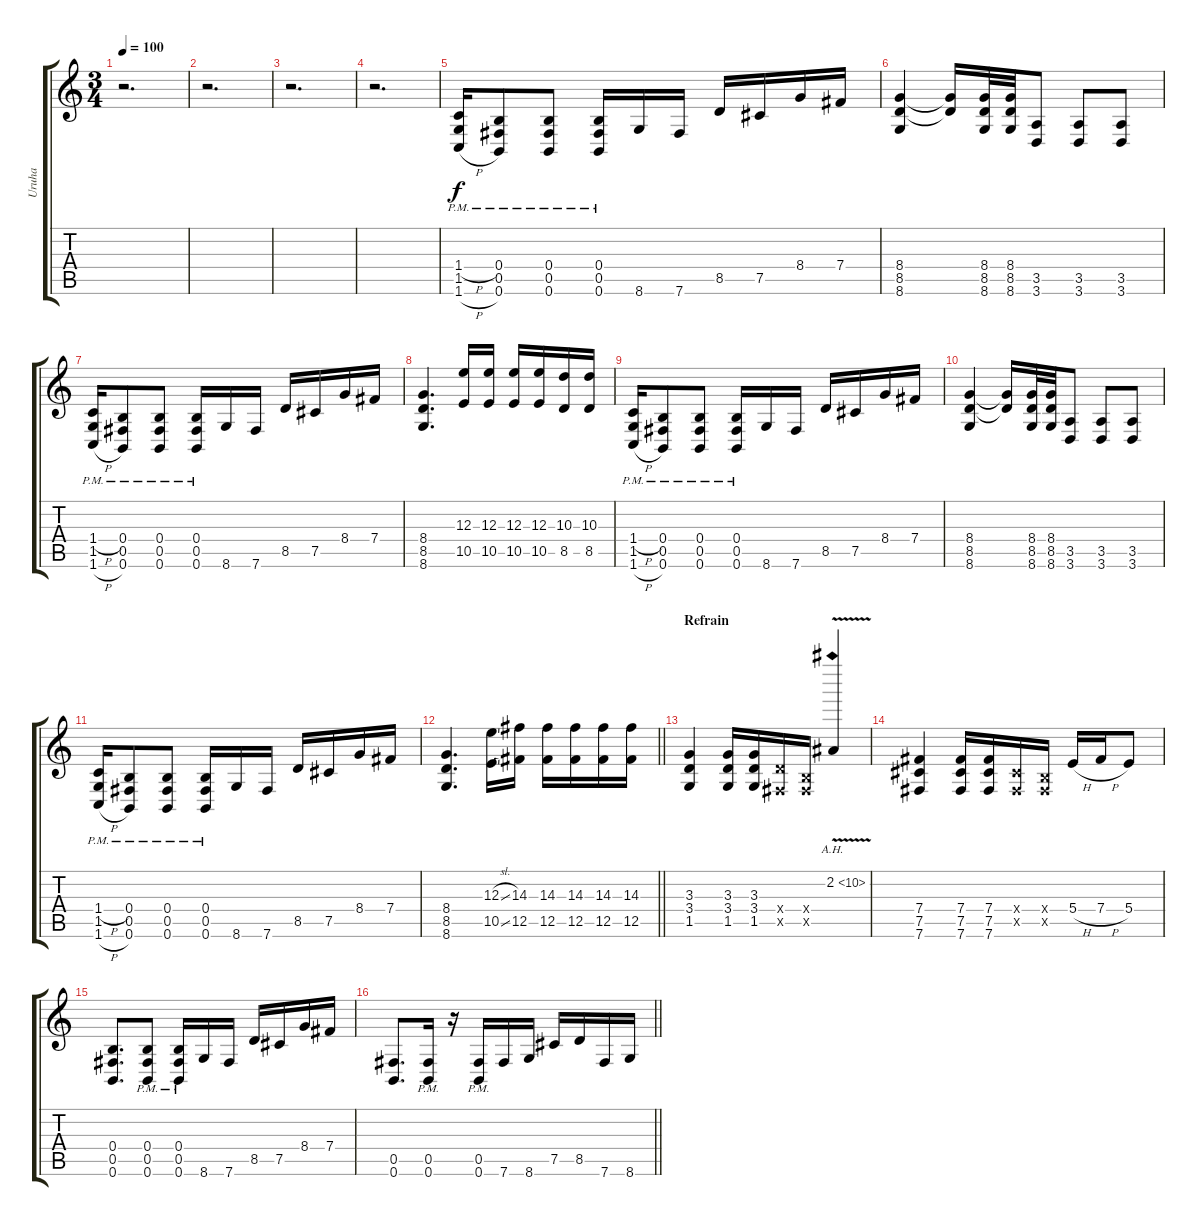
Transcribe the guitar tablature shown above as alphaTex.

\track ("Uruha" "Uruha") {instrument distortionguitar}
\staff {score tabs}
\tuning (Db4 Ab3 E3 B2 Gb2 B1) {hide}
\ts (3 4)
\tempo 100
\clef g2
\ks c
r.2{d dy f} |
r.2{d} |
r.2{d} |
r.2{d} |
(1.4{h pm} 1.5{pm} 1.6{h pm}).16 (0.4{pm} 0.5{pm} 0.6{pm}).8 (0.4{pm} 0.5{pm} 0.6{pm}).8 (0.4{pm} 0.5{pm} 0.6{pm}).16 8.6.16 7.6.16 8.5.16 7.5.16 8.4.16 7.4.16 |
(8.4 8.5 8.6).4 (8.4{t} 8.5{t}).16 (8.4 8.5 8.6).32 (8.4 8.5 8.6).32 (3.5 3.6).8 (3.5 3.6).8 (3.5 3.6).8 |
(1.4{h pm} 1.5{pm} 1.6{h pm}).16 (0.4{pm} 0.5{pm} 0.6{pm}).8 (0.4{pm} 0.5{pm} 0.6{pm}).8 (0.4{pm} 0.5{pm} 0.6{pm}).16 8.6.16 7.6.16 8.5.16 7.5.16 8.4.16 7.4.16 |
(8.4 8.5 8.6).4{d} (12.3 10.5).16 (12.3 10.5).16 (12.3 10.5).16 (12.3 10.5).16 (10.3 8.5).16 (10.3 8.5).16 |
(1.4{h pm} 1.5{pm} 1.6{h pm}).16 (0.4{pm} 0.5{pm} 0.6{pm}).8 (0.4{pm} 0.5{pm} 0.6{pm}).8 (0.4{pm} 0.5{pm} 0.6{pm}).16 8.6.16 7.6.16 8.5.16 7.5.16 8.4.16 7.4.16 |
(8.4 8.5 8.6).4 (8.4{t} 8.5{t}).16 (8.4 8.5 8.6).32 (8.4 8.5 8.6).32 (3.5 3.6).8 (3.5 3.6).8 (3.5 3.6).8 |
(1.4{h pm} 1.5{pm} 1.6{h pm}).16 (0.4{pm} 0.5{pm} 0.6{pm}).8 (0.4{pm} 0.5{pm} 0.6{pm}).8 (0.4{pm} 0.5{pm} 0.6{pm}).16 8.6.16 7.6.16 8.5.16 7.5.16 8.4.16 7.4.16 |
\barLineRight lightlight
(8.4 8.5 8.6).4{d} (12.3{sl} 10.5{sl}).16 (14.3 12.5).16 (14.3 12.5).16 (14.3 12.5).16 (14.3 12.5).16 (14.3 12.5).16 |
\section ("" "Refrain")
(3.3 3.4 1.5).4 (3.3 3.4 1.5).16 (3.3 3.4 1.5).16 (3.4{x} 0.5{x}).16 (0.4{x} 0.5{x}).16 2.2{ah 8 v}.4 |
(7.4 7.5 7.6).4 (7.4 7.5 7.6).16 (7.4 7.5 7.6).16 (2.4{x} 0.5{x}).16 (0.4{x} 0.5{x}).16 5.4{h}.16 7.4{h}.16 5.4.8 |
(0.4 0.5 0.6).8{d} (0.4{pm} 0.5{pm} 0.6{pm}).8 (0.4{pm} 0.5{pm} 0.6{pm}).16 8.6.16 7.6.16 8.5.16 7.5.16 8.4.16 7.4.16 |
\barLineRight lightlight
(0.5 0.6).8{d} (0.5{pm} 0.6).16 r.16 (0.5{pm} 0.6).16 7.6.16 8.6.16 7.5.16 8.5.16 7.6.16 8.6.16
